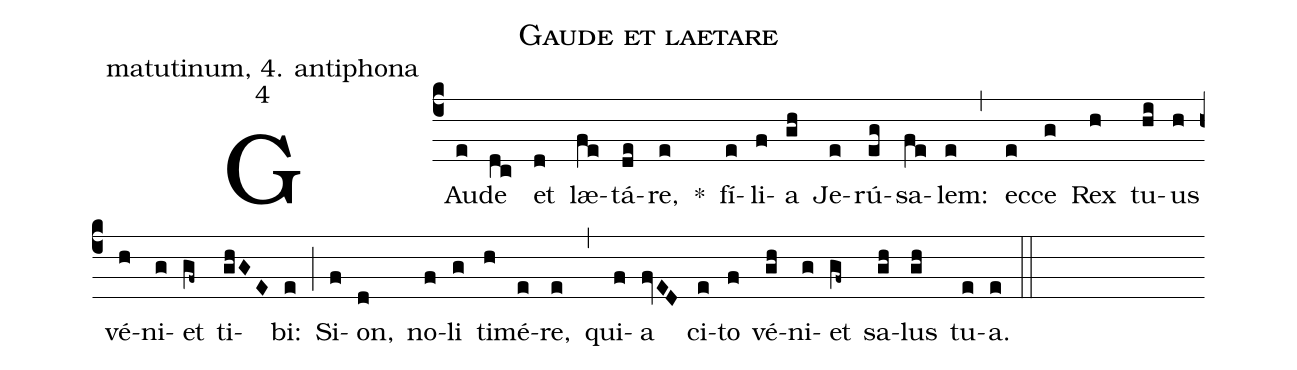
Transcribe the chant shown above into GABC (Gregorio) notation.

name: Gaude et laetare;
office-part: matutinum, 4. antiphona;
mode: 4;
%%
(c4)
GAu(e)de(dc) et(d) læ(fe)tá(de)re,(e) *()
fí(e)li(f)a(gh) Je(e)rú(eg)sa(fe)lem:(e) (,)
ec(e)ce(g) Rex(h) tu(hi)us(h) vé(h)ni(g)et(gf~) ti(ghGE)bi:(e) (;)
Si(f)on,(d) no(f)li(g) ti(h)mé(e)re,(e) (,)
qui(f)a(fvED) ci(e)to(f) vé(gh)ni(g)et(gf~) sa(gh)lus(gh) tu(e)a.(e) (::)
